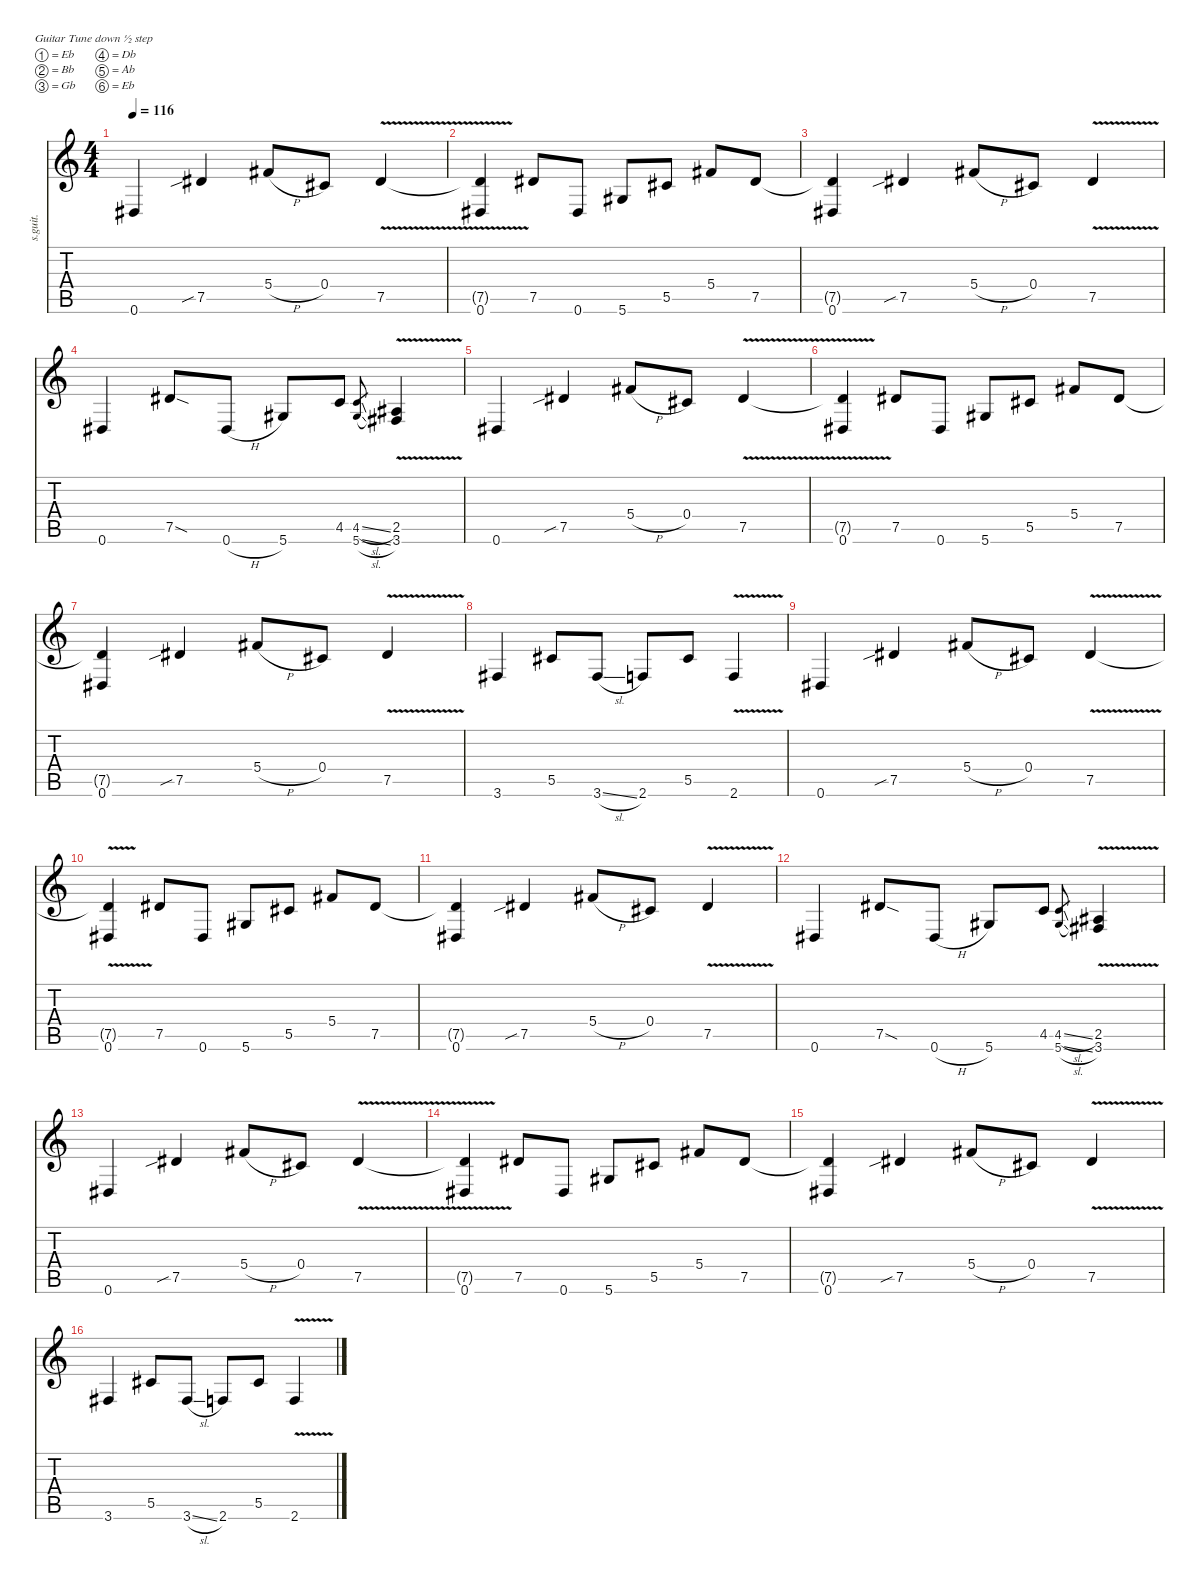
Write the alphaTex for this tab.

\defaultSystemsLayout 4
\hideDynamics
\bracketExtendMode nobrackets
\otherSystemsTrackNameOrientation horizontal
\track ("Clean 1" "s.guit.") {mute instrument acousticguitarsteel}
\staff {score tabs}
\tuning (Eb4 Bb3 Gb3 Db3 Ab2 Eb2)
\ts (4 4)
\beaming (8 2 2 2 2)
\tempo 116
\clef g2
\ks c
0.6{acc #}.4{dy f instrument acousticguitarsteel beam Up} 7.5{sib acc #}.4{beam Up} 5.4{h acc #}.8{beam Up} 0.4{acc #}.8{beam Up} 7.5{v acc #}.4{beam Up} |
(7.5{v t acc #} 0.6{acc #}).4{beam Up} 7.5{acc #}.8{beam Up} 0.6{acc #}.8{beam Up} 5.6{acc #}.8{beam Up} 5.5{acc #}.8{beam Up} 5.4{acc #}.8{beam Up} 7.5{acc #}.8{beam Up} |
(7.5{t acc #} 0.6{acc #}).4{beam Up} 7.5{sib acc #}.4{beam Up} 5.4{h acc #}.8{beam Up} 0.4{acc #}.8{beam Up} 7.5{v acc #}.4{beam Up} |
0.6{acc #}.4{beam Up} 7.5{sod acc #}.8{beam Up} 0.6{h acc #}.8{beam Up} 5.6{acc #}.8{beam Up} 4.5.8{beam Up} (4.5{sl} 5.6{sl acc #}).8{gr dy mf beam Up} (2.5{v acc #} 3.6{v acc #}).4{dy f beam Up} |
0.6{acc #}.4{beam Up} 7.5{sib acc #}.4{beam Up} 5.4{h acc #}.8{beam Up} 0.4{acc #}.8{beam Up} 7.5{v acc #}.4{beam Up} |
(7.5{v t acc #} 0.6{acc #}).4{beam Up} 7.5{acc #}.8{beam Up} 0.6{acc #}.8{beam Up} 5.6{acc #}.8{beam Up} 5.5{acc #}.8{beam Up} 5.4{acc #}.8{beam Up} 7.5{acc #}.8{beam Up} |
(7.5{t acc #} 0.6{acc #}).4{beam Up} 7.5{sib acc #}.4{beam Up} 5.4{h acc #}.8{beam Up} 0.4{acc #}.8{beam Up} 7.5{v acc #}.4{beam Up} |
3.6{acc #}.4{beam Up} 5.5{acc #}.8{beam Up} 3.6{sl acc #}.8{beam Up} 2.6.8{beam Up} 5.5{acc #}.8{beam Up} 2.6{v}.4{beam Up} |
0.6{acc #}.4{beam Up} 7.5{sib acc #}.4{beam Up} 5.4{h acc #}.8{beam Up} 0.4{acc #}.8{beam Up} 7.5{v acc #}.4{beam Up} |
(7.5{v t acc #} 0.6{acc #}).4{beam Up} 7.5{acc #}.8{beam Up} 0.6{acc #}.8{beam Up} 5.6{acc #}.8{beam Up} 5.5{acc #}.8{beam Up} 5.4{acc #}.8{beam Up} 7.5{acc #}.8{beam Up} |
(7.5{t acc #} 0.6{acc #}).4{beam Up} 7.5{sib acc #}.4{beam Up} 5.4{h acc #}.8{beam Up} 0.4{acc #}.8{beam Up} 7.5{v acc #}.4{beam Up} |
0.6{acc #}.4{beam Up} 7.5{sod acc #}.8{beam Up} 0.6{h acc #}.8{beam Up} 5.6{acc #}.8{beam Up} 4.5.8{beam Up} (4.5{sl} 5.6{sl acc #}).8{gr dy mf beam Up} (2.5{v acc #} 3.6{v acc #}).4{dy f beam Up} |
0.6{acc #}.4{beam Up} 7.5{sib acc #}.4{beam Up} 5.4{h acc #}.8{beam Up} 0.4{acc #}.8{beam Up} 7.5{v acc #}.4{beam Up} |
(7.5{v t acc #} 0.6{acc #}).4{beam Up} 7.5{acc #}.8{beam Up} 0.6{acc #}.8{beam Up} 5.6{acc #}.8{beam Up} 5.5{acc #}.8{beam Up} 5.4{acc #}.8{beam Up} 7.5{acc #}.8{beam Up} |
(7.5{t acc #} 0.6{acc #}).4{beam Up} 7.5{sib acc #}.4{beam Up} 5.4{h acc #}.8{beam Up} 0.4{acc #}.8{beam Up} 7.5{v acc #}.4{beam Up} |
3.6{acc #}.4{beam Up} 5.5{acc #}.8{beam Up} 3.6{sl acc #}.8{beam Up} 2.6.8{beam Up} 5.5{acc #}.8{beam Up} 2.6{v}.4{beam Up}
